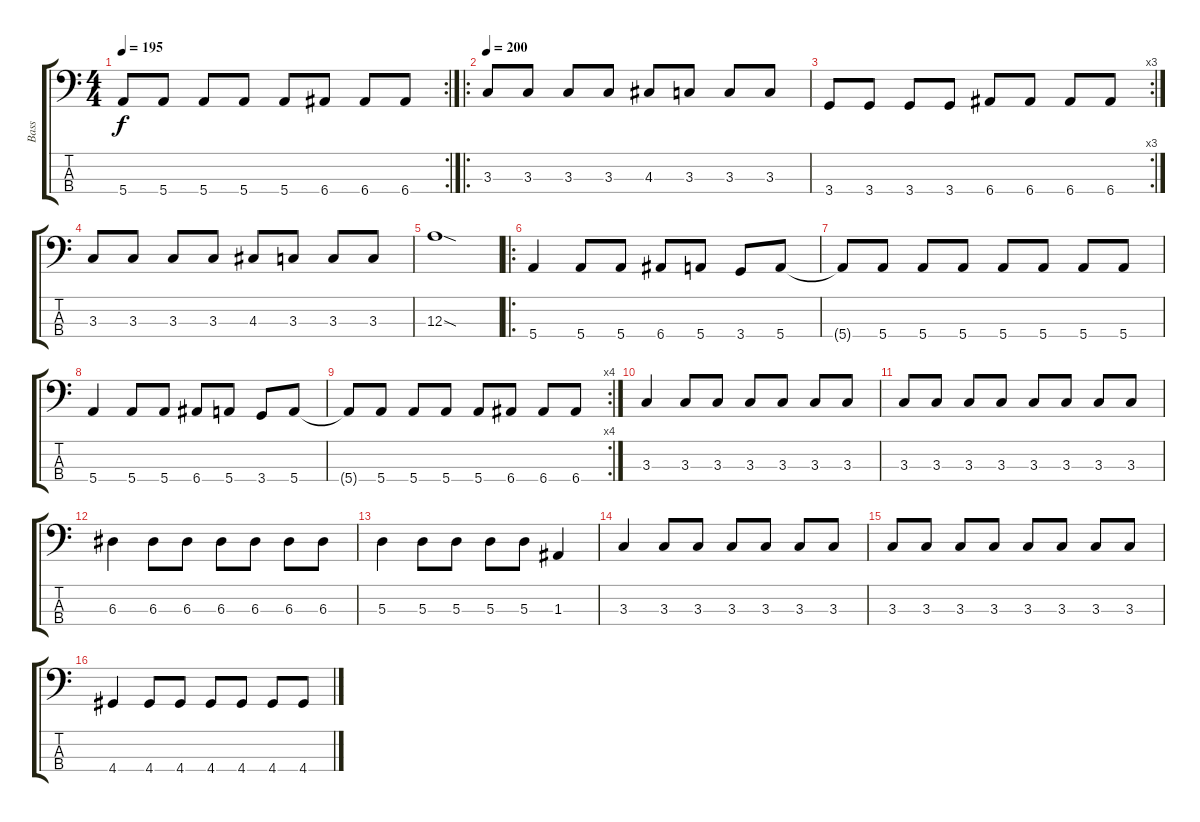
\track ("Bass" "Bass") {instrument electricbasspick}
\staff {score tabs}
\tuning (G2 D2 A1 E1) {hide}
\rc 2
\ts (4 4)
\tempo 195
\clef f4
\ks c
5.4{t}.8{dy f} 5.4.8 5.4.8 5.4.8 5.4.8 6.4.8 6.4.8 6.4.8 |
\ro
\tempo 200
3.3.8 3.3.8 3.3.8 3.3.8 4.3.8 3.3.8 3.3.8 3.3.8 |
\rc 3
3.4.8 3.4.8 3.4.8 3.4.8 6.4.8 6.4.8 6.4.8 6.4.8 |
3.3.8 3.3.8 3.3.8 3.3.8 4.3.8 3.3.8 3.3.8 3.3.8 |
12.3{sod}.1 |
\ro
5.4.4 5.4.8 5.4.8 6.4.8 5.4.8 3.4.8 5.4.8 |
5.4{t}.8 5.4.8 5.4.8 5.4.8 5.4.8 5.4.8 5.4.8 5.4.8 |
5.4.4 5.4.8 5.4.8 6.4.8 5.4.8 3.4.8 5.4.8 |
\rc 4
5.4{t}.8 5.4.8 5.4.8 5.4.8 5.4.8 6.4.8 6.4.8 6.4.8 |
3.3.4 3.3.8 3.3.8 3.3.8 3.3.8 3.3.8 3.3.8 |
3.3.8 3.3.8 3.3.8 3.3.8 3.3.8 3.3.8 3.3.8 3.3.8 |
6.3.4 6.3.8 6.3.8 6.3.8 6.3.8 6.3.8 6.3.8 |
5.3.4 5.3.8 5.3.8 5.3.8 5.3.8 1.3.4 |
3.3.4 3.3.8 3.3.8 3.3.8 3.3.8 3.3.8 3.3.8 |
3.3.8 3.3.8 3.3.8 3.3.8 3.3.8 3.3.8 3.3.8 3.3.8 |
4.4.4 4.4.8 4.4.8 4.4.8 4.4.8 4.4.8 4.4.8
